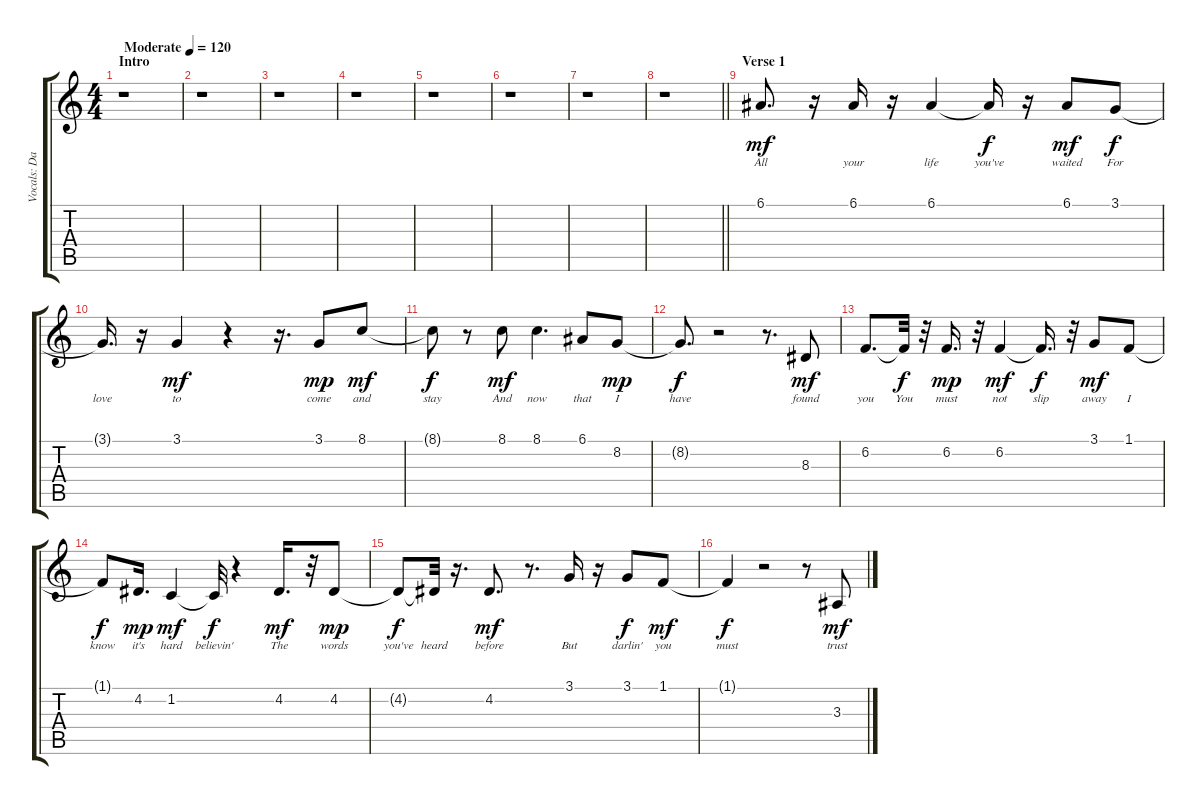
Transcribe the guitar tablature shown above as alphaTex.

\track ("Vocals: David Gates" "Vocals: Da") {instrument sopranosax}
\staff {score tabs}
\tuning (E4 B3 G3 D3 A2 E2) {hide}
\ts (4 4)
\section ("" "Intro")
\tempo (120 "Moderate")
\clef g2
\ks c
r.1{dy mf instrument sopranosax} |
r.1 |
r.1 |
r.1 |
r.1 |
r.1 |
r.1 |
\barLineRight lightlight
r.1 |
\section ("" "Verse 1")
6.1.8{d lyrics (0 "All") lyrics (1 "") lyrics (2 "") lyrics (3 "") lyrics (4 "") instrument sopranosax} r.16 6.1.16{lyrics (0 "your") lyrics (1 "") lyrics (2 "") lyrics (3 "") lyrics (4 "")} r.16 6.1.4{lyrics (0 "life") lyrics (1 "") lyrics (2 "") lyrics (3 "") lyrics (4 "")} 6.1{t}.16{lyrics (0 "you've") lyrics (1 "") lyrics (2 "") lyrics (3 "") lyrics (4 "") dy f} r.16 6.1.8{lyrics (0 "waited") lyrics (1 "") lyrics (2 "") lyrics (3 "") lyrics (4 "") dy mf} 3.1.8{lyrics (0 "For") lyrics (1 "") lyrics (2 "") lyrics (3 "") lyrics (4 "") dy f} |
3.1{t}.16{d lyrics (0 "love") lyrics (1 "") lyrics (2 "") lyrics (3 "") lyrics (4 "")} r.16 3.1.4{lyrics (0 "to") lyrics (1 "") lyrics (2 "") lyrics (3 "") lyrics (4 "") dy mf} r.4 r.16{d} 3.1.8{lyrics (0 "come") lyrics (1 "") lyrics (2 "") lyrics (3 "") lyrics (4 "") dy mp} 8.1.8{lyrics (0 "and") lyrics (1 "") lyrics (2 "") lyrics (3 "") lyrics (4 "") dy mf} |
8.1{t}.8{lyrics (0 "stay") lyrics (1 "") lyrics (2 "") lyrics (3 "") lyrics (4 "") dy f} r.8 8.1.8{lyrics (0 "And") lyrics (1 "") lyrics (2 "") lyrics (3 "") lyrics (4 "") dy mf} 8.1.4{d lyrics (0 "now") lyrics (1 "") lyrics (2 "") lyrics (3 "") lyrics (4 "")} 6.1.8{lyrics (0 "that") lyrics (1 "") lyrics (2 "") lyrics (3 "") lyrics (4 "")} 8.2.8{lyrics (0 "I") lyrics (1 "") lyrics (2 "") lyrics (3 "") lyrics (4 "") dy mp} |
8.2{t}.8{d lyrics (0 "have") lyrics (1 "") lyrics (2 "") lyrics (3 "") lyrics (4 "") dy f} r.2 r.8{d} 8.3.8{lyrics (0 "found") lyrics (1 "") lyrics (2 "") lyrics (3 "") lyrics (4 "") dy mf} |
6.2.8{d lyrics (0 "you") lyrics (1 "") lyrics (2 "") lyrics (3 "") lyrics (4 "")} 6.2{t}.32{lyrics (0 "You") lyrics (1 "") lyrics (2 "") lyrics (3 "") lyrics (4 "") dy f} r.32 6.2.16{d lyrics (0 "must") lyrics (1 "") lyrics (2 "") lyrics (3 "") lyrics (4 "") dy mp} r.32 6.2.4{lyrics (0 "not") lyrics (1 "") lyrics (2 "") lyrics (3 "") lyrics (4 "") dy mf} 6.2{t}.16{d lyrics (0 "slip") lyrics (1 "") lyrics (2 "") lyrics (3 "") lyrics (4 "") dy f} r.32 3.1.8{lyrics (0 "away") lyrics (1 "") lyrics (2 "") lyrics (3 "") lyrics (4 "") dy mf} 1.1.8{lyrics (0 "I") lyrics (1 "") lyrics (2 "") lyrics (3 "") lyrics (4 "")} |
1.1{t}.8{lyrics (0 "know") lyrics (1 "") lyrics (2 "") lyrics (3 "") lyrics (4 "") dy f} 4.2.16{d lyrics (0 "it's") lyrics (1 "") lyrics (2 "") lyrics (3 "") lyrics (4 "") dy mp} 1.2.4{lyrics (0 "hard") lyrics (1 "") lyrics (2 "") lyrics (3 "") lyrics (4 "") dy mf} 1.2{t}.32{lyrics (0 "believin'") lyrics (1 "") lyrics (2 "") lyrics (3 "") lyrics (4 "") dy f} r.4 4.2.16{d lyrics (0 "The") lyrics (1 "") lyrics (2 "") lyrics (3 "") lyrics (4 "") dy mf} r.32 4.2.8{lyrics (0 "words") lyrics (1 "") lyrics (2 "") lyrics (3 "") lyrics (4 "") dy mp} |
4.2{t}.8{lyrics (0 "you've") lyrics (1 "") lyrics (2 "") lyrics (3 "") lyrics (4 "") dy f} 4.2{t}.32{lyrics (0 "heard") lyrics (1 "") lyrics (2 "") lyrics (3 "") lyrics (4 "")} r.16{d} 4.2.8{d lyrics (0 "before") lyrics (1 "") lyrics (2 "") lyrics (3 "") lyrics (4 "") dy mf} r.8{d} 3.1.16{lyrics (0 "But") lyrics (1 "") lyrics (2 "") lyrics (3 "") lyrics (4 "")} r.16 3.1.8{lyrics (0 "darlin'") lyrics (1 "") lyrics (2 "") lyrics (3 "") lyrics (4 "") dy f} 1.1.8{lyrics (0 "you") lyrics (1 "") lyrics (2 "") lyrics (3 "") lyrics (4 "") dy mf} |
1.1{t}.4{lyrics (0 "must") lyrics (1 "") lyrics (2 "") lyrics (3 "") lyrics (4 "") dy f} r.2 r.8 3.3.8{lyrics (0 "trust") lyrics (1 "") lyrics (2 "") lyrics (3 "") lyrics (4 "") dy mf}
